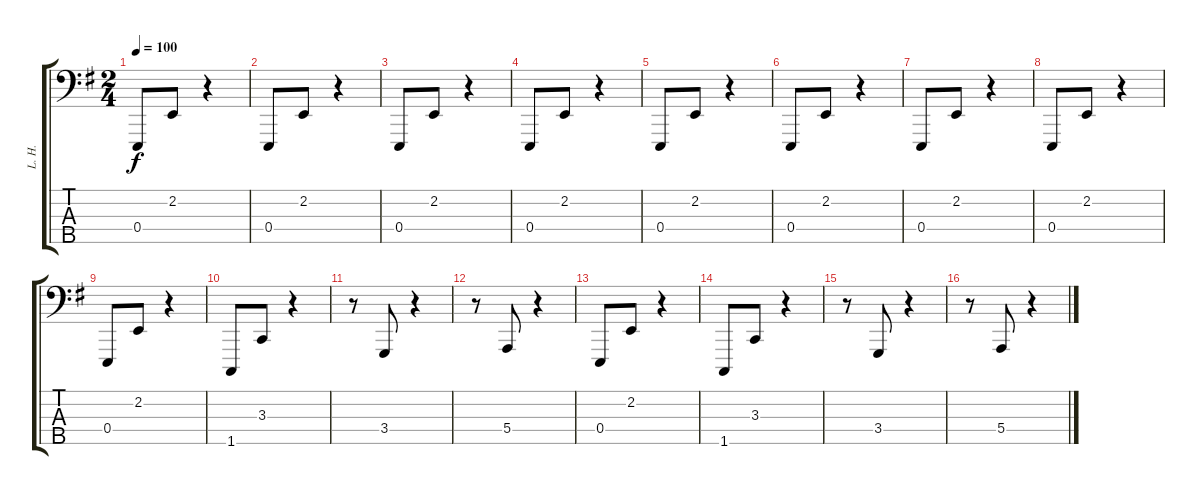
\track ("L. H." "L. H.") {instrument brightacousticpiano}
\staff {score tabs}
\tuning (G2 D2 A1 E1 B0) {hide}
\ts (2 4)
\tempo 100
\clef f4
\ks g
0.4.8{dy f} 2.2.8 r.4 |
0.4.8 2.2.8 r.4 |
0.4.8 2.2.8 r.4 |
0.4.8 2.2.8 r.4 |
0.4.8 2.2.8 r.4 |
0.4.8 2.2.8 r.4 |
0.4.8 2.2.8 r.4 |
0.4.8 2.2.8 r.4 |
0.4.8 2.2.8 r.4 |
1.5.8 3.3.8 r.4 |
r.8 3.4.8 r.4 |
r.8 5.4.8 r.4 |
0.4.8 2.2.8 r.4 |
1.5.8 3.3.8 r.4 |
r.8 3.4.8 r.4 |
r.8 5.4.8 r.4
